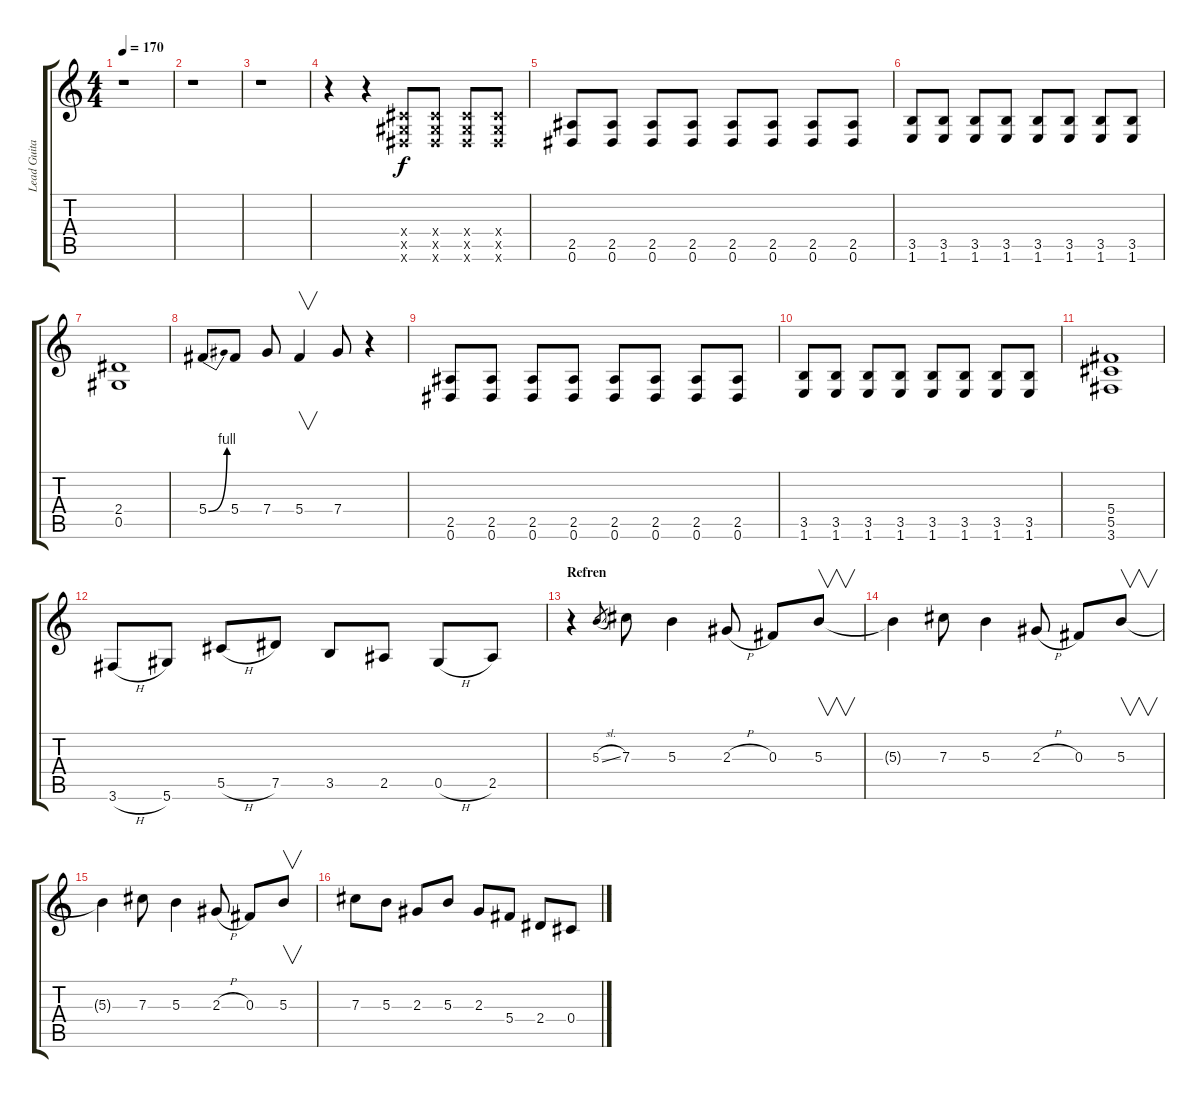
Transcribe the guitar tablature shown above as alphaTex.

\track ("Lead Guitar - Joni" "Lead Guita") {instrument overdrivenguitar}
\staff {score tabs}
\tuning (Eb4 Bb3 Gb3 Db3 Ab2 Eb2) {hide}
\ts (4 4)
\tempo 170
\clef g2
\ks c
r.1{dy f} |
r.1 |
r.1 |
r.4{volume 14} r.4 (0.4{x} 0.5{x} 0.6{x}).8 (0.4{x} 0.5{x} 0.6{x}).8 (0.4{x} 0.5{x} 0.6{x}).8 (0.4{x} 0.5{x} 0.6{x}).8 |
(2.5 0.6).8 (2.5 0.6).8 (2.5 0.6).8 (2.5 0.6).8 (2.5 0.6).8 (2.5 0.6).8 (2.5 0.6).8 (2.5 0.6).8 |
(3.5 1.6).8 (3.5 1.6).8 (3.5 1.6).8 (3.5 1.6).8 (3.5 1.6).8 (3.5 1.6).8 (3.5 1.6).8 (3.5 1.6).8 |
(2.4 0.5).1 |
5.4{be (bend 0 0 60 4)}.8 5.4.8 7.4.8 5.4.4{v} 7.4.8 r.4 |
(2.5 0.6).8 (2.5 0.6).8 (2.5 0.6).8 (2.5 0.6).8 (2.5 0.6).8 (2.5 0.6).8 (2.5 0.6).8 (2.5 0.6).8 |
(3.5 1.6).8 (3.5 1.6).8 (3.5 1.6).8 (3.5 1.6).8 (3.5 1.6).8 (3.5 1.6).8 (3.5 1.6).8 (3.5 1.6).8 |
(5.4 5.5 3.6).1 |
3.6{h}.8 5.6.8 5.5{h}.8 7.5.8 3.5.8 2.5.8 0.5{h}.8 2.5.8 |
\section ("" "Refren")
r.4 5.3{sl}.8{gr} 7.3.8 5.3.4 2.3{h}.8 0.3.8 5.3.8{v} |
5.3{t}.4 7.3.8 5.3.4 2.3{h}.8 0.3.8 5.3.8{v} |
5.3{t}.4 7.3.8 5.3.4 2.3{h}.8 0.3.8 5.3.8{v} |
7.3.8 5.3.8 2.3.8 5.3.8 2.3.8 5.4.8 2.4.8 0.4.8
